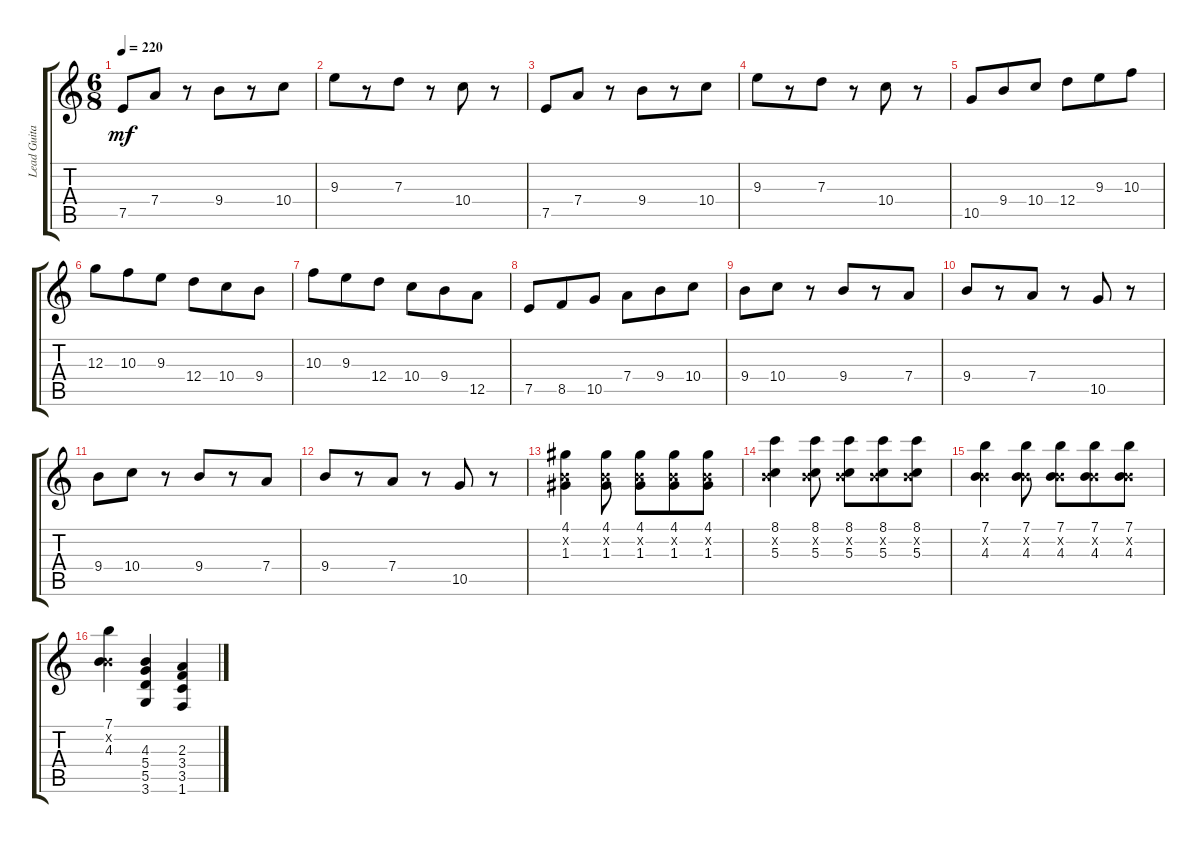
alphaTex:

\track ("Lead Guitar" "Lead Guita") {instrument acousticguitarsteel}
\staff {score tabs}
\tuning (E4 B3 G3 D3 A2 E2) {hide}
\ts (6 8)
\tempo 220
\clef g2
\ks c
7.5.8{dy mf} 7.4.8 r.8 9.4.8 r.8 10.4.8 |
9.3.8 r.8 7.3.8 r.8 10.4.8 r.8 |
7.5.8 7.4.8 r.8 9.4.8 r.8 10.4.8 |
9.3.8 r.8 7.3.8 r.8 10.4.8 r.8 |
10.5.8 9.4.8 10.4.8 12.4.8 9.3.8 10.3.8 |
12.3.8 10.3.8 9.3.8 12.4.8 10.4.8 9.4.8 |
10.3.8 9.3.8 12.4.8 10.4.8 9.4.8 12.5.8 |
7.5.8 8.5.8 10.5.8 7.4.8 9.4.8 10.4.8 |
9.4.8 10.4.8 r.8 9.4.8 r.8 7.4.8 |
9.4.8 r.8 7.4.8 r.8 10.5.8 r.8 |
9.4.8 10.4.8 r.8 9.4.8 r.8 7.4.8 |
9.4.8 r.8 7.4.8 r.8 10.5.8 r.8 |
(4.1 0.2{x} 1.3).4 (4.1 0.2{x} 1.3).8 (4.1 0.2{x} 1.3).8 (4.1 0.2{x} 1.3).8 (4.1 0.2{x} 1.3).8 |
(8.1 0.2{x} 5.3).4 (8.1 0.2{x} 5.3).8 (8.1 0.2{x} 5.3).8 (8.1 0.2{x} 5.3).8 (8.1 0.2{x} 5.3).8 |
(7.1 0.2{x} 4.3).4 (7.1 0.2{x} 4.3).8 (7.1 0.2{x} 4.3).8 (7.1 0.2{x} 4.3).8 (7.1 0.2{x} 4.3).8 |
(7.1 0.2{x} 4.3).4 (4.3 5.4 5.5 3.6).4 (2.3 3.4 3.5 1.6).4
